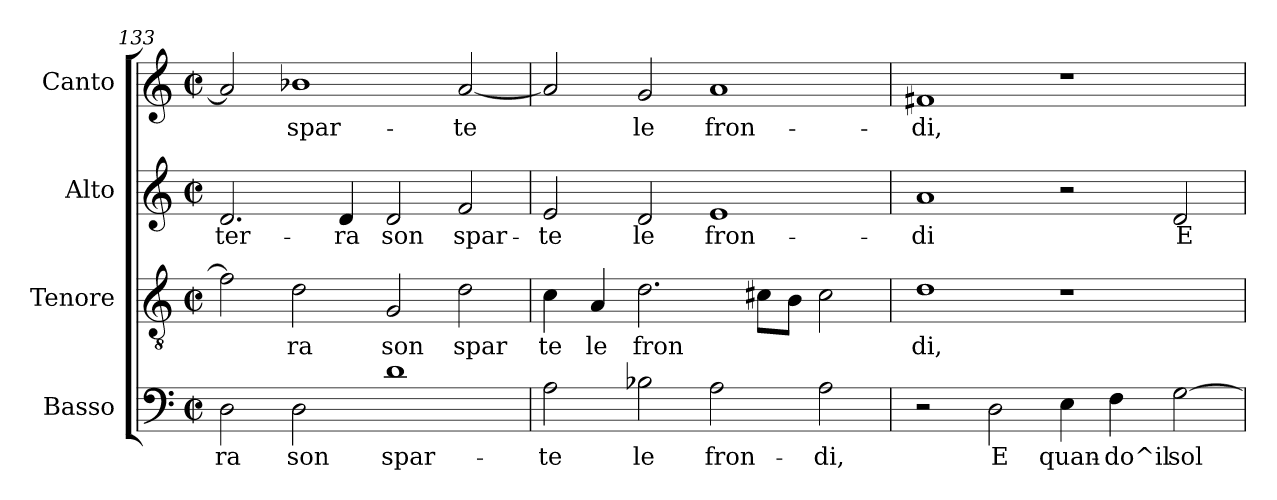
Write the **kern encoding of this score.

**kern	**text	**kern	**text	**kern	**text	**kern	**text
*part4	*part4	*part3	*part3	*part2	*part2	*part1	*part1
*staff4	*staff4	*staff3	*staff3	*staff2	*staff2	*staff1	*staff1
*I"Basso	*	*I"Tenore	*	*I"Alto	*	*I"Canto	*
*I'Basso	*	*I'Tenore	*	*I'Alto	*	*I'Canto	*
*clefF4	*	*clefGv2	*	*clefG2	*	*clefG2	*
*k[]	*	*k[]	*	*k[]	*	*k[]	*
*C:	*	*C:	*	*C:	*	*C:	*
*M2/2	*	*M2/2	*	*M2/2	*	*M2/2	*
*met(c|)	*	*met(c|)	*	*met(c|)	*	*met(c|)	*
=133	=133	=133	=133	=133	=133	=133	=133
!	!LO:LY:b:cj	!	!LO:LY:b:cj	!	!LO:LY:b:cj	!	!LO:LY:a:cj
2D\	-ra	2f\]	.	2.d/	ter-	2a/]	.
!	!LO:LY:b:cj	!	!LO:LY:b:cj	!	!	!	!LO:LY:a:cj
2D\	son	2d\	ra	.	.	1b-X	spar-
!	!	!	!	!	!LO:LY:b:cj	!	!
.	.	.	.	4d/	-ra	.	.
!	!LO:LY:b:cj	!	!LO:LY:b:cj	!	!LO:LY:b:cj	!	!
1d	spar-	2G/	son	2d/	son	.	.
!	!	!	!LO:LY:b:cj	!	!LO:LY:b:cj	!	!LO:LY:a:cj
.	.	2d\	spar	2f/	spar-	[<2a/	-te
=134	=134	=134	=134	=134	=134	=134	=134
!	!LO:LY:b:cj	!	!LO:LY:b:cj	!	!LO:LY:b:cj	!	!LO:LY:b:cj
2A\	-te	4c\	te	2e/	-te	2a/]	.
!	!	!	!LO:LY:b:cj	!	!	!	!
.	.	4A/	le	.	.	.	.
!	!LO:LY:b:cj	!	!LO:LY:b:cj	!	!LO:LY:b:cj	!	!LO:LY:b:cj
2B-X\	le	2.d\	fron	2d/	le	2g/	le
!	!LO:LY:b:cj	!	!	!	!LO:LY:b:cj	!	!LO:LY:b:cj
2A\	fron-	.	.	1e	fron-	1a	fron-
!	!	!	!LO:LY:b:cj	!	!	!	!
.	.	8c#\L	.	.	.	.	.
!	!	!	!LO:LY:b:cj	!	!	!	!
.	.	8B\J	.	.	.	.	.
!	!LO:LY:b:cj	!	!LO:LY:b:cj	!	!	!	!
2A\	-di,	2c#\	.	.	.	.	.
=135	=135	=135	=135	=135	=135	=135	=135
!	!	!	!LO:LY:b:cj	!	!LO:LY:b:cj	!	!LO:LY:b:cj
2r	.	1d	di,	1a	-di	1f#X	-di,
!	!LO:LY:b:cj	!	!	!	!	!	!
2D\	E	.	.	.	.	.	.
!	!LO:LY:b:cj	!	!	!	!	!	!
4E\	quan-	1r	.	2r	.	1r	.
!	!LO:LY:b:cj	!	!	!	!	!	!
4F\	-do^il	.	.	.	.	.	.
!	!LO:LY:b:cj	!	!	!	!LO:LY:b:cj	!	!
[>2G\	sol	.	.	2d/	E	.	.
=	=	=	=	=	=	=	=
*-	*-	*-	*-	*-	*-	*-	*-
